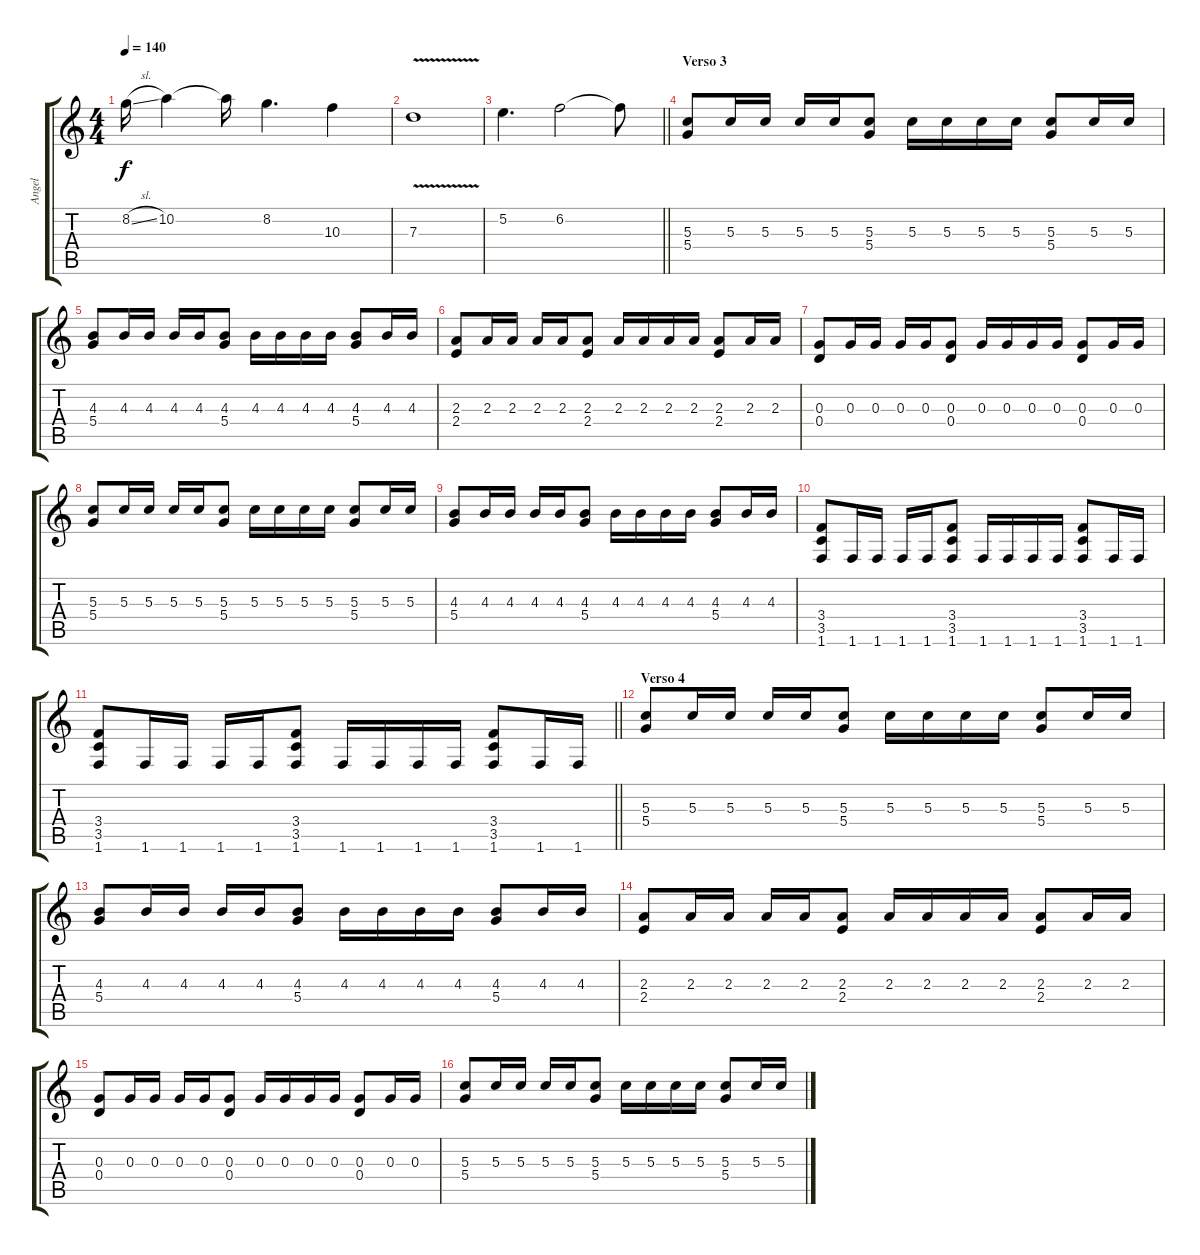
\track ("Angel" "Angel") {instrument distortionguitar}
\staff {score tabs}
\tuning (E4 B3 G3 D3 A2 E2) {hide}
\ts (4 4)
\tempo 140
\clef g2
\ks c
8.2{sl}.16{dy f} 10.2.4 10.2{t}.16 8.2.4{d} 10.3.4 |
7.3{v}.1 |
\barLineRight lightlight
5.2.4{d} 6.2.2 6.2{t}.8 |
\section ("" "Verso 3")
(5.3 5.4).8 5.3.16 5.3.16 5.3.16 5.3.16 (5.3 5.4).8 5.3.16 5.3.16 5.3.16 5.3.16 (5.3 5.4).8 5.3.16 5.3.16 |
(4.3 5.4).8 4.3.16 4.3.16 4.3.16 4.3.16 (4.3 5.4).8 4.3.16 4.3.16 4.3.16 4.3.16 (4.3 5.4).8 4.3.16 4.3.16 |
(2.3 2.4).8 2.3.16 2.3.16 2.3.16 2.3.16 (2.3 2.4).8 2.3.16 2.3.16 2.3.16 2.3.16 (2.3 2.4).8 2.3.16 2.3.16 |
(0.3 0.4).8 0.3.16 0.3.16 0.3.16 0.3.16 (0.3 0.4).8 0.3.16 0.3.16 0.3.16 0.3.16 (0.3 0.4).8 0.3.16 0.3.16 |
(5.3 5.4).8 5.3.16 5.3.16 5.3.16 5.3.16 (5.3 5.4).8 5.3.16 5.3.16 5.3.16 5.3.16 (5.3 5.4).8 5.3.16 5.3.16 |
(4.3 5.4).8 4.3.16 4.3.16 4.3.16 4.3.16 (4.3 5.4).8 4.3.16 4.3.16 4.3.16 4.3.16 (4.3 5.4).8 4.3.16 4.3.16 |
(3.4 3.5 1.6).8 1.6.16 1.6.16 1.6.16 1.6.16 (3.4 3.5 1.6).8 1.6.16 1.6.16 1.6.16 1.6.16 (3.4 3.5 1.6).8 1.6.16 1.6.16 |
\barLineRight lightlight
(3.4 3.5 1.6).8 1.6.16 1.6.16 1.6.16 1.6.16 (3.4 3.5 1.6).8 1.6.16 1.6.16 1.6.16 1.6.16 (3.4 3.5 1.6).8 1.6.16 1.6.16 |
\section ("" "Verso 4")
(5.3 5.4).8 5.3.16 5.3.16 5.3.16 5.3.16 (5.3 5.4).8 5.3.16 5.3.16 5.3.16 5.3.16 (5.3 5.4).8 5.3.16 5.3.16 |
(4.3 5.4).8 4.3.16 4.3.16 4.3.16 4.3.16 (4.3 5.4).8 4.3.16 4.3.16 4.3.16 4.3.16 (4.3 5.4).8 4.3.16 4.3.16 |
(2.3 2.4).8 2.3.16 2.3.16 2.3.16 2.3.16 (2.3 2.4).8 2.3.16 2.3.16 2.3.16 2.3.16 (2.3 2.4).8 2.3.16 2.3.16 |
(0.3 0.4).8 0.3.16 0.3.16 0.3.16 0.3.16 (0.3 0.4).8 0.3.16 0.3.16 0.3.16 0.3.16 (0.3 0.4).8 0.3.16 0.3.16 |
(5.3 5.4).8 5.3.16 5.3.16 5.3.16 5.3.16 (5.3 5.4).8 5.3.16 5.3.16 5.3.16 5.3.16 (5.3 5.4).8 5.3.16 5.3.16
